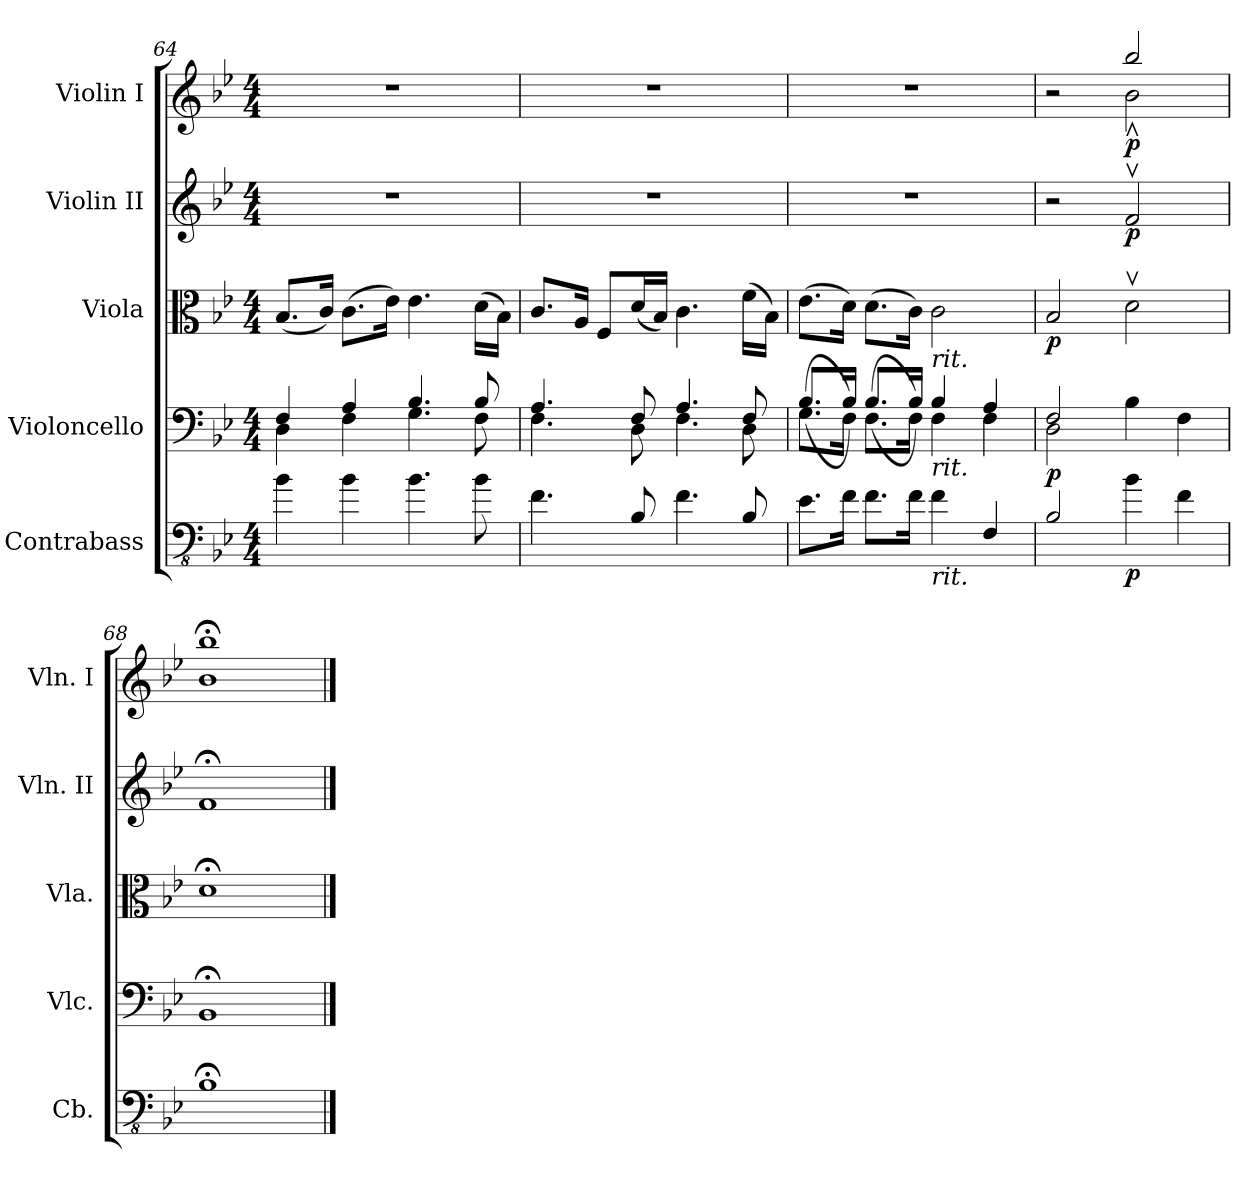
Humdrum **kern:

**kern	**dynam	**kern	**dynam	**kern	**dynam	**kern	**dynam	**kern	**dynam
*part5	*part5	*part4	*part4	*part3	*part3	*part2	*part2	*part1	*part1
*staff5	*staff5	*staff4	*staff4	*staff3	*staff3	*staff2	*staff2	*staff1	*staff1
*I"Contrabass	*	*I"Violoncello	*	*I"Viola	*	*I"Violin II	*	*I"Violin I	*
*I'Cb.	*	*I'Vlc.	*	*I'Vla.	*	*I'Vln. II	*	*I'Vln. I	*
*clefFv4	*	*clefF4	*	*clefC3	*	*clefG2	*	*clefG2	*
*ITrd7c12	*	*	*	*	*	*	*	*	*
*k[b-e-]	*	*k[b-e-]	*	*k[b-e-]	*	*k[b-e-]	*	*k[b-e-]	*
*M4/4	*	*M4/4	*	*M4/4	*	*M4/4	*	*M4/4	*
=64	=64	=64	=64	=64	=64	=64	=64	=64	=64
*	*	*^	*	*	*	*	*	*	*
4BB-\	.	4D\	4F/	.	(8.B-/L	.	1r	.	1r	.
.	.	.	.	.	16c/Jk)	.	.	.	.	.
4BB-\	.	4F\	4A/	.	(8.c\L	.	.	.	.	.
.	.	.	.	.	16e-\Jk)	.	.	.	.	.
4.BB-\	.	4.G\	4.B-/	.	4.e-\	.	.	.	.	.
8BB-\	.	8F\	8B-/	.	(16d\LL	.	.	.	.	.
.	.	.	.	.	16B-\JJ)	.	.	.	.	.
!!LO:LB:g=z
=65	=65	=65	=65	=65	=65	=65	=65	=65	=65	=65
4.FF\	.	4.F\	4.A/	.	8.c/L	.	1r	.	1r	.
.	.	.	.	.	16A/Jk	.	.	.	.	.
.	.	.	.	.	8F/L	.	.	.	.	.
8BBB-/	.	8D\	8F/	.	(16d/L	.	.	.	.	.
.	.	.	.	.	16B-/JJ)	.	.	.	.	.
4.FF\	.	4.F\	4.A/	.	4.c\	.	.	.	.	.
8BBB-/	.	8D\	8F/	.	(16f\LL	.	.	.	.	.
.	.	.	.	.	16B-\JJ)	.	.	.	.	.
=66	=66	=66	=66	=66	=66	=66	=66	=66	=66	=66
8.EE-\L	.	(8.G\L	(8.B-/L	.	(8.e-\L	.	1r	.	1r	.
16FF\Jk	.	16F\Jk)	16B-/Jk)	.	16d\Jk)	.	.	.	.	.
8.FF\L	.	(8.F\L	(8.B-/L	.	(8.d\L	.	.	.	.	.
16FF\Jk	.	16F\Jk)	16B-/Jk)	.	16c\Jk)	.	.	.	.	.
!	!	!	!	!	!LO:TX:b:i:t=rit.	!	!	!	!	!
!	!	!LO:TX:b:i:t=rit.	!	!	!	!	!	!	!	!
!LO:TX:b:i:t=rit.	!	!	!	!	!	!	!	!	!	!
4FF\	.	4F\	4B-/	.	2c\	.	.	.	.	.
4FFF/	.	4F\	4A/	.	.	.	.	.	.	.
=67	=67	=67	=67	=67	=67	=67	=67	=67	=67	=67
*	*	*	*	*	*	*	*	*	*^	*
!	!	!	!	!LO:DY:b	!	!LO:DY:b	!	!	!	!	!
2BBB-/	.	2D\	2F/	p	2B-/	p	2r	.	2r	2ryy	.
!	!LO:DY:b	!	!	!	!	!	!	!LO:DY:b	!	!	!LO:DY:b
4BB-\	p	4B-\	2ryy	.	2dv\	.	2fv/	p	2b-\	2bb-v/	p
4FF\	.	4F\	.	.	.	.	.	.	.	.	.
*	*	*v	*v	*	*	*	*	*	*v	*v	*
=68	=68	=68	=68	=68	=68	=68	=68	=68	=68
1BBB-;<	.	1BB-;<	.	1d;<	.	1f;<	.	1b-;< 1bb-;<	.
==	==	==	==	==	==	==	==	==	==
*-	*-	*-	*-	*-	*-	*-	*-	*-	*-
